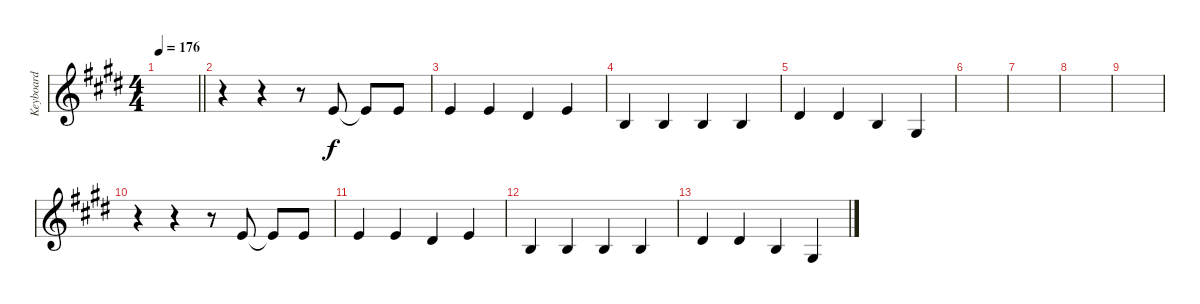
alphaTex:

\track ("Keyboard" "Keyboard") {instrument vibraphone}
\staff {score}
\tuning (E4 B3 G3 D3 A2 E2) {hide}
\ts (4 4)
\tempo 176
\clef g2
\barLineRight lightlight
\ks e
|
r.4 r.4 r.8 0.1.8 0.1{t}.8 0.1.8 |
0.1.4 0.1.4 4.2.4 0.1.4 |
9.4.4 0.2.4 0.2.4 0.2.4 |
4.2.4 4.2.4 0.2.4 1.3.4 |
|
|
|
|
r.4 r.4 r.8 0.1.8 0.1{t}.8 0.1.8 |
0.1.4 0.1.4 4.2.4 0.1.4 |
9.4.4 0.2.4 0.2.4 0.2.4 |
4.2.4 4.2.4 0.2.4 1.3.4
